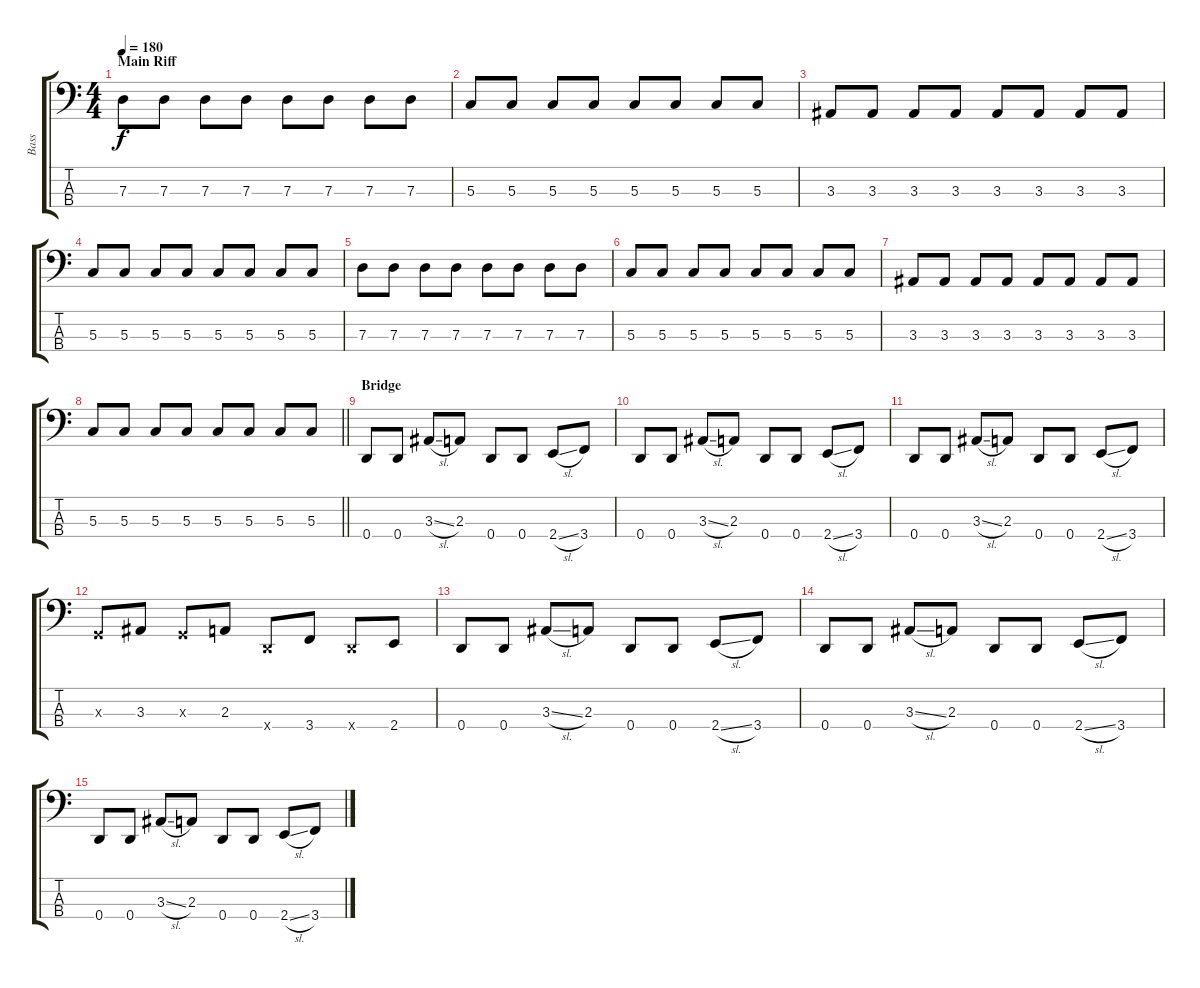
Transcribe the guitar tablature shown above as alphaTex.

\track ("Bass" "Bass") {instrument electricbassfinger}
\staff {score tabs}
\tuning (F2 C2 G1 D1) {hide}
\ts (4 4)
\section ("" "Main Riff")
\tempo 180
\clef f4
\ks c
7.3.8{dy f} 7.3.8 7.3.8 7.3.8 7.3.8 7.3.8 7.3.8 7.3.8 |
5.3.8 5.3.8 5.3.8 5.3.8 5.3.8 5.3.8 5.3.8 5.3.8 |
3.3.8 3.3.8 3.3.8 3.3.8 3.3.8 3.3.8 3.3.8 3.3.8 |
5.3.8 5.3.8 5.3.8 5.3.8 5.3.8 5.3.8 5.3.8 5.3.8 |
7.3.8 7.3.8 7.3.8 7.3.8 7.3.8 7.3.8 7.3.8 7.3.8 |
5.3.8 5.3.8 5.3.8 5.3.8 5.3.8 5.3.8 5.3.8 5.3.8 |
3.3.8 3.3.8 3.3.8 3.3.8 3.3.8 3.3.8 3.3.8 3.3.8 |
\barLineRight lightlight
5.3.8 5.3.8 5.3.8 5.3.8 5.3.8 5.3.8 5.3.8 5.3.8 |
\section ("" "Bridge")
0.4.8 0.4.8 3.3{sl}.8 2.3.8 0.4.8 0.4.8 2.4{sl}.8 3.4.8 |
0.4.8 0.4.8 3.3{sl}.8 2.3.8 0.4.8 0.4.8 2.4{sl}.8 3.4.8 |
0.4.8 0.4.8 3.3{sl}.8 2.3.8 0.4.8 0.4.8 2.4{sl}.8 3.4.8 |
0.3{x}.8 3.3.8 0.3{x}.8 2.3.8 0.4{x}.8 3.4.8 0.4{x}.8 2.4.8 |
0.4.8 0.4.8 3.3{sl}.8 2.3.8 0.4.8 0.4.8 2.4{sl}.8 3.4.8 |
0.4.8 0.4.8 3.3{sl}.8 2.3.8 0.4.8 0.4.8 2.4{sl}.8 3.4.8 |
0.4.8 0.4.8 3.3{sl}.8 2.3.8 0.4.8 0.4.8 2.4{sl}.8 3.4.8
